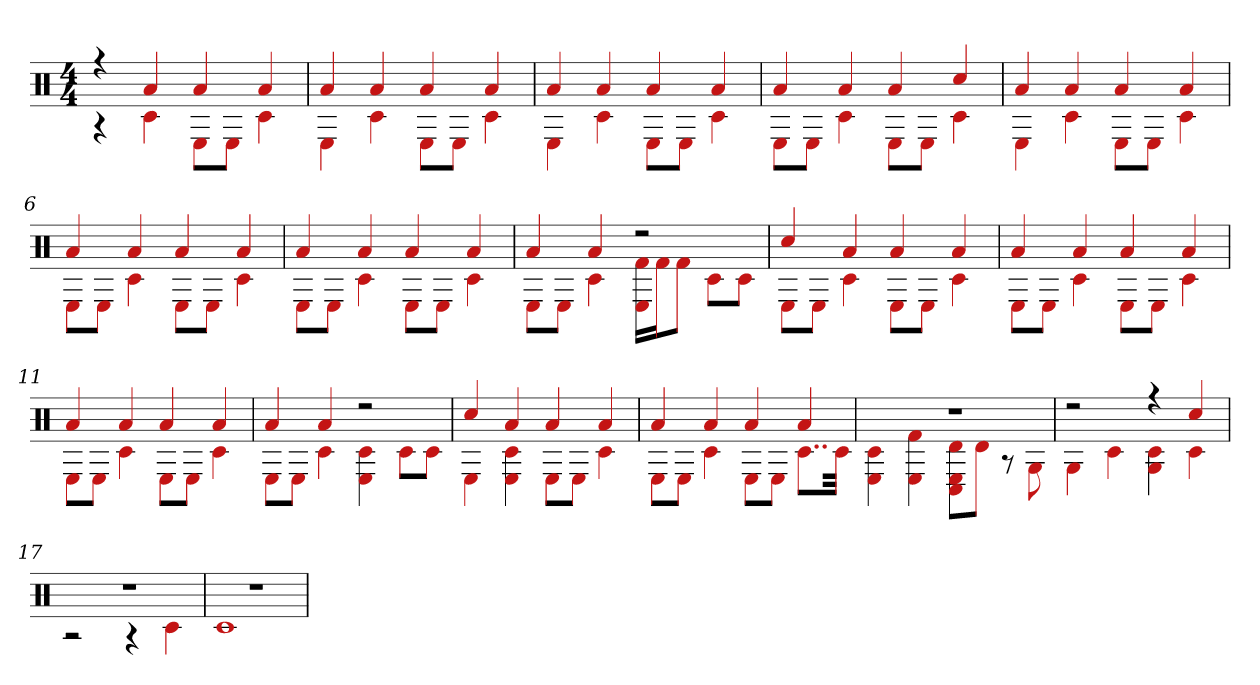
**kern
*part1
*staff1
*clefX
*k[]
*M4/4
=1
*^
4r	4r
4a	4c#
4a	8EL
.	8EJ
4a	4c#
=2	=2
4a	4E
4a	4c#
4a	8EL
.	8EJ
4a	4c#
=3	=3
4a	4E
4a	4c#
4a	8EL
.	8EJ
4a	4c#
=4	=4
4a	8EL
.	8EJ
4a	4c#
4a	8EL
.	8EJ
4cc#	4c#
=5	=5
4a	4E
4a	4c#
4a	8EL
.	8EJ
4a	4c#
=6	=6
4a	8EL
.	8EJ
4a	4c#
4a	8EL
.	8EJ
4a	4c#
=7	=7
4a	8EL
.	8EJ
4a	4c#
4a	8EL
.	8EJ
4a	4c#
=8	=8
4a	8EL
.	8EJ
4a	4c#
2r	16E 16f#LL
.	16f#J
.	8f#J
.	8c#L
.	8c#J
=9	=9
4cc#	8EL
.	8EJ
4a	4c#
4a	8EL
.	8EJ
4a	4c#
=10	=10
4a	8EL
.	8EJ
4a	4c#
4a	8EL
.	8EJ
4a	4c#
=11	=11
4a	8EL
.	8EJ
4a	4c#
4a	8EL
.	8EJ
4a	4c#
=12	=12
4a	8EL
.	8EJ
4a	4c#
2r	4E 4c#
.	8c#L
.	8c#J
=13	=13
4cc#	4E
4a	4E 4c#
4a	8EL
.	8EJ
4a	4c#
=14	=14
4a	8EL
.	8EJ
4a	4c#
4a	8EL
.	8EJ
4a	8..c#L
.	32c#Jkk
=15	=15
1r	4E 4c#
.	4E 4f#
.	8C# 8d 8EL
.	8dJ
.	8r
.	8G
=16	=16
2r	4G
.	4c#
4r	4G 4c#
4cc#	4c#
=17	=17
1r	2r
.	4r
.	4c#
=18	=18
1r	1c#
*v	*v
=
*-
